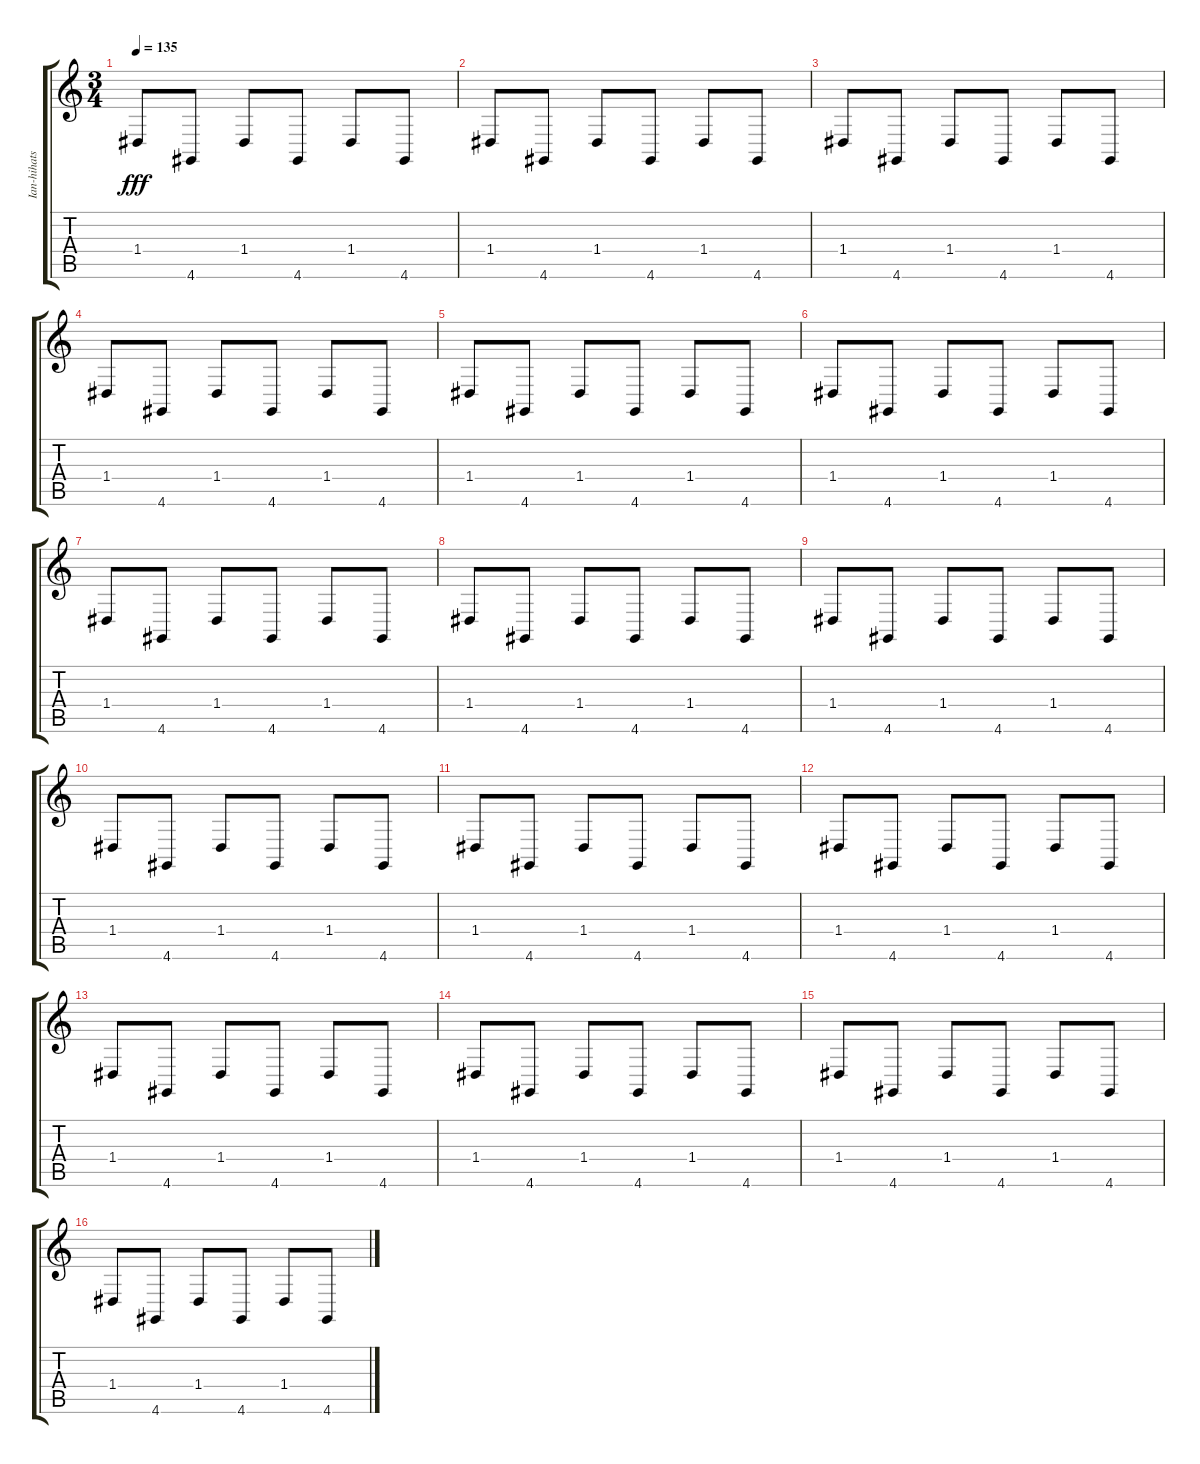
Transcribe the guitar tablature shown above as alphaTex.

\track ("Ian-hihats" "Ian-hihats") {instrument acousticgrandpiano}
\staff {score tabs}
\tuning (E4 B3 G3 D3 A2 E2) {hide}
\ts (3 4)
\tempo 135
\clef g2
\ks c
1.4.8{dy fff} 4.6.8 1.4.8 4.6.8 1.4.8 4.6.8 |
1.4.8 4.6.8 1.4.8 4.6.8 1.4.8 4.6.8 |
1.4.8 4.6.8 1.4.8 4.6.8 1.4.8 4.6.8 |
1.4.8 4.6.8 1.4.8 4.6.8 1.4.8 4.6.8 |
1.4.8 4.6.8 1.4.8 4.6.8 1.4.8 4.6.8 |
1.4.8 4.6.8 1.4.8 4.6.8 1.4.8 4.6.8 |
1.4.8 4.6.8 1.4.8 4.6.8 1.4.8 4.6.8 |
1.4.8 4.6.8 1.4.8 4.6.8 1.4.8 4.6.8 |
1.4.8 4.6.8 1.4.8 4.6.8 1.4.8 4.6.8 |
1.4.8 4.6.8 1.4.8 4.6.8 1.4.8 4.6.8 |
1.4.8 4.6.8 1.4.8 4.6.8 1.4.8 4.6.8 |
1.4.8 4.6.8 1.4.8 4.6.8 1.4.8 4.6.8 |
1.4.8 4.6.8 1.4.8 4.6.8 1.4.8 4.6.8 |
1.4.8 4.6.8 1.4.8 4.6.8 1.4.8 4.6.8 |
1.4.8 4.6.8 1.4.8 4.6.8 1.4.8 4.6.8 |
1.4.8 4.6.8 1.4.8 4.6.8 1.4.8 4.6.8
